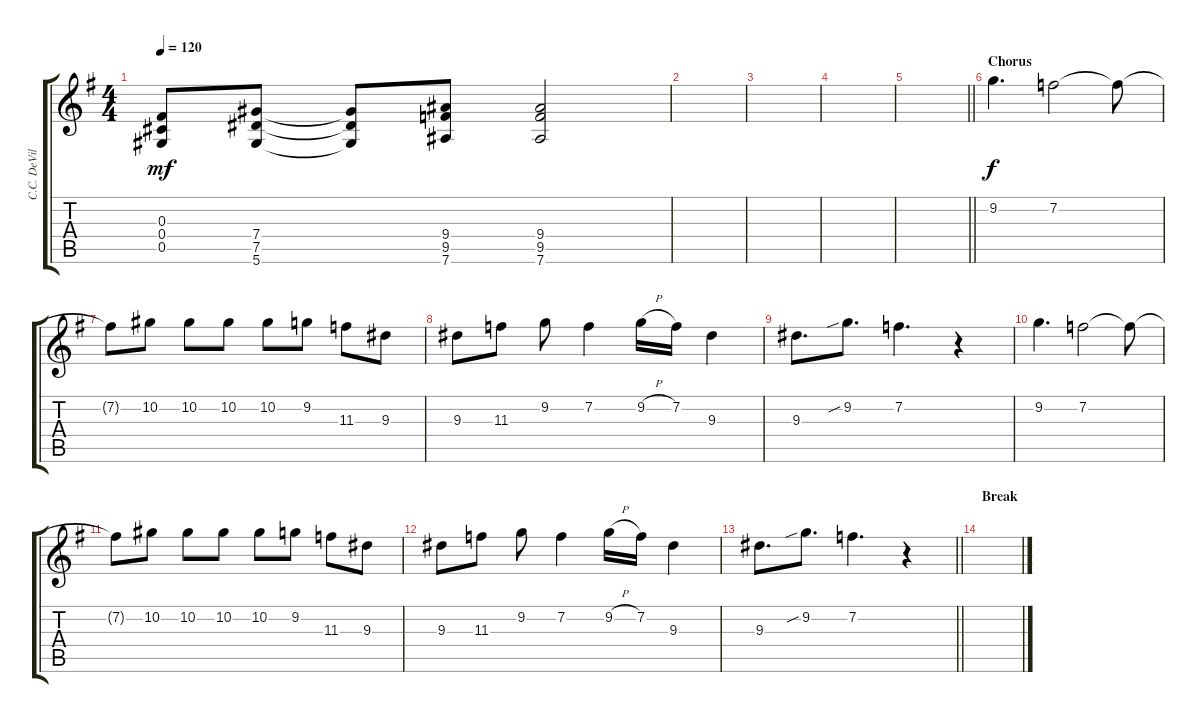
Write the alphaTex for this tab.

\track ("C.C. DeVille: Lead Guitar" "C.C. DeVil") {instrument overdrivenguitar}
\staff {score tabs}
\tuning (Eb4 Bb3 Gb3 Db3 Ab2 Eb2) {hide}
\ts (4 4)
\tempo 120
\clef g2
\ks g
(0.3{t} 0.4{t} 0.5{t}).8{dy mf} (7.4 7.5 5.6).8 (7.4{t} 7.5{t} 5.6{t}).8 (9.4 9.5 7.6).8 (9.4 9.5 7.6).2 |
|
|
|
\barLineRight lightlight
|
\section ("" "Chorus")
9.2.4{d dy f} 7.2.2 7.2{t}.8 |
7.2{t}.8 10.2.8 10.2.8 10.2.8 10.2.8 9.2.8 11.3.8 9.3.8 |
9.3.8 11.3.8 9.2.8 7.2.4 9.2{h}.16 7.2.16 9.3.4 |
9.3.8{d} 9.2{sib}.8{d} 7.2.4{d} r.4 |
9.2.4{d} 7.2.2 7.2{t}.8 |
7.2{t}.8 10.2.8 10.2.8 10.2.8 10.2.8 9.2.8 11.3.8 9.3.8 |
9.3.8 11.3.8 9.2.8 7.2.4 9.2{h}.16 7.2.16 9.3.4 |
\barLineRight lightlight
9.3.8{d} 9.2{sib}.8{d} 7.2.4{d} r.4 |
\section ("" "Break")
